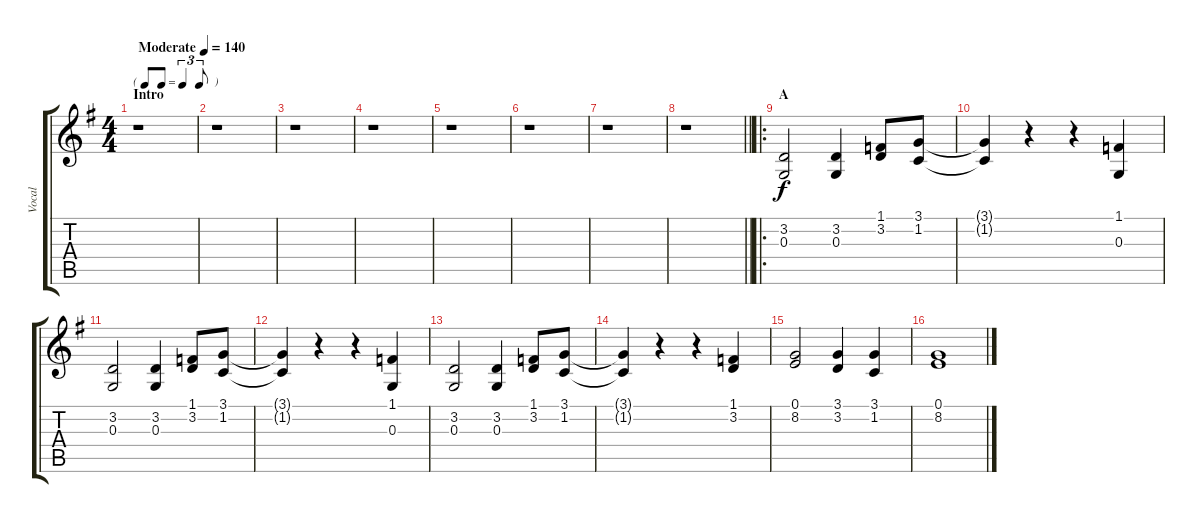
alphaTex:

\track ("Vocal" "Vocal") {instrument lead6voice}
\staff {score tabs}
\tuning (E4 B3 G3 D3 A2 E2) {hide}
\ts (4 4)
\tf triplet8th
\section ("" "Intro")
\tempo (140 "Moderate")
\clef g2
\ks g
r.1{dy f instrument lead6voice} |
r.1 |
r.1 |
r.1 |
r.1 |
r.1 |
r.1 |
\barLineRight lightlight
r.1 |
\ro
\section ("" "A")
(3.2 0.3).2 (3.2 0.3).4 (1.1 3.2).8 (3.1 1.2).8 |
(3.1{t} 1.2{t}).4 r.4 r.4 (1.1 0.3).4 |
(3.2 0.3).2 (3.2 0.3).4 (1.1 3.2).8 (3.1 1.2).8 |
(3.1{t} 1.2{t}).4 r.4 r.4 (1.1 0.3).4 |
(3.2 0.3).2 (3.2 0.3).4 (1.1 3.2).8 (3.1 1.2).8 |
(3.1{t} 1.2{t}).4 r.4 r.4 (1.1 3.2).4 |
(0.1 8.2).2 (3.1 3.2).4 (3.1 1.2).4 |
(0.1 8.2).1
